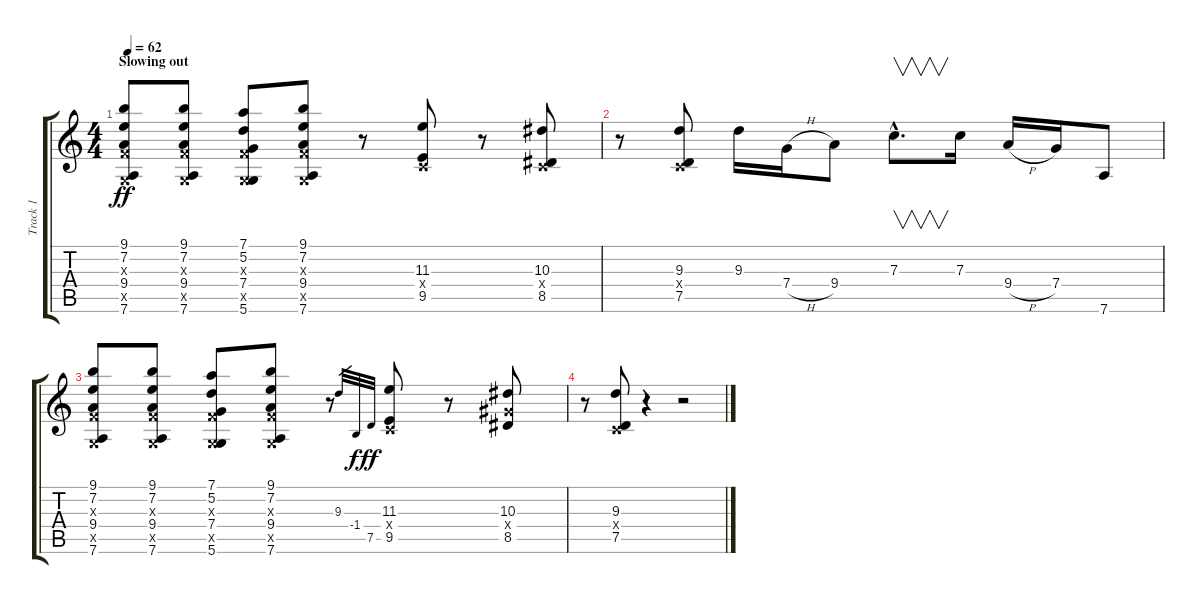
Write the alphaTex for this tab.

\track ("Track 1" "Track 1") {instrument distortionguitar}
\staff {score tabs}
\tuning (D4 A3 F3 C3 G2 D2) {hide}
\ts (4 4)
\section ("" "Slowing out")
\tempo 69
\tempo 62
\clef g2
\ks c
(9.1 7.2 0.3{x} 9.4 0.5{x} 7.6).8{dy ff} (9.1 7.2 0.3{x} 9.4 0.5{x} 7.6).8 (7.1 5.2 0.3{x} 7.4 0.5{x} 5.6).8 (9.1 7.2 0.3{x} 9.4 0.5{x} 7.6).8 r.8 (11.3 0.4{x} 9.5).8 r.8 (10.3 0.4{x} 8.5).8 |
r.8 (9.3 0.4{x} 7.5).8 9.3.16 7.4{h}.16 9.4.8 7.3{hac}.8{v d} 7.3.16 9.4{h}.16 7.4.16 7.6.8 |
(9.1 7.2 0.3{x} 9.4 0.5{x} 7.6).8 (9.1 7.2 0.3{x} 9.4 0.5{x} 7.6).8 (7.1 5.2 0.3{x} 7.4 0.5{x} 5.6).8 (9.1 7.2 0.3{x} 9.4 0.5{x} 7.6).8 r.8 9.3.32{gr} -1.4.32{gr dy f} 7.5.32{gr dy ff} (11.3 0.4{x} 9.5).8 r.8 (10.3 8.4{x} 8.5).8 |
r.8 (9.3 0.4{x} 7.5).8 r.4 r.2
